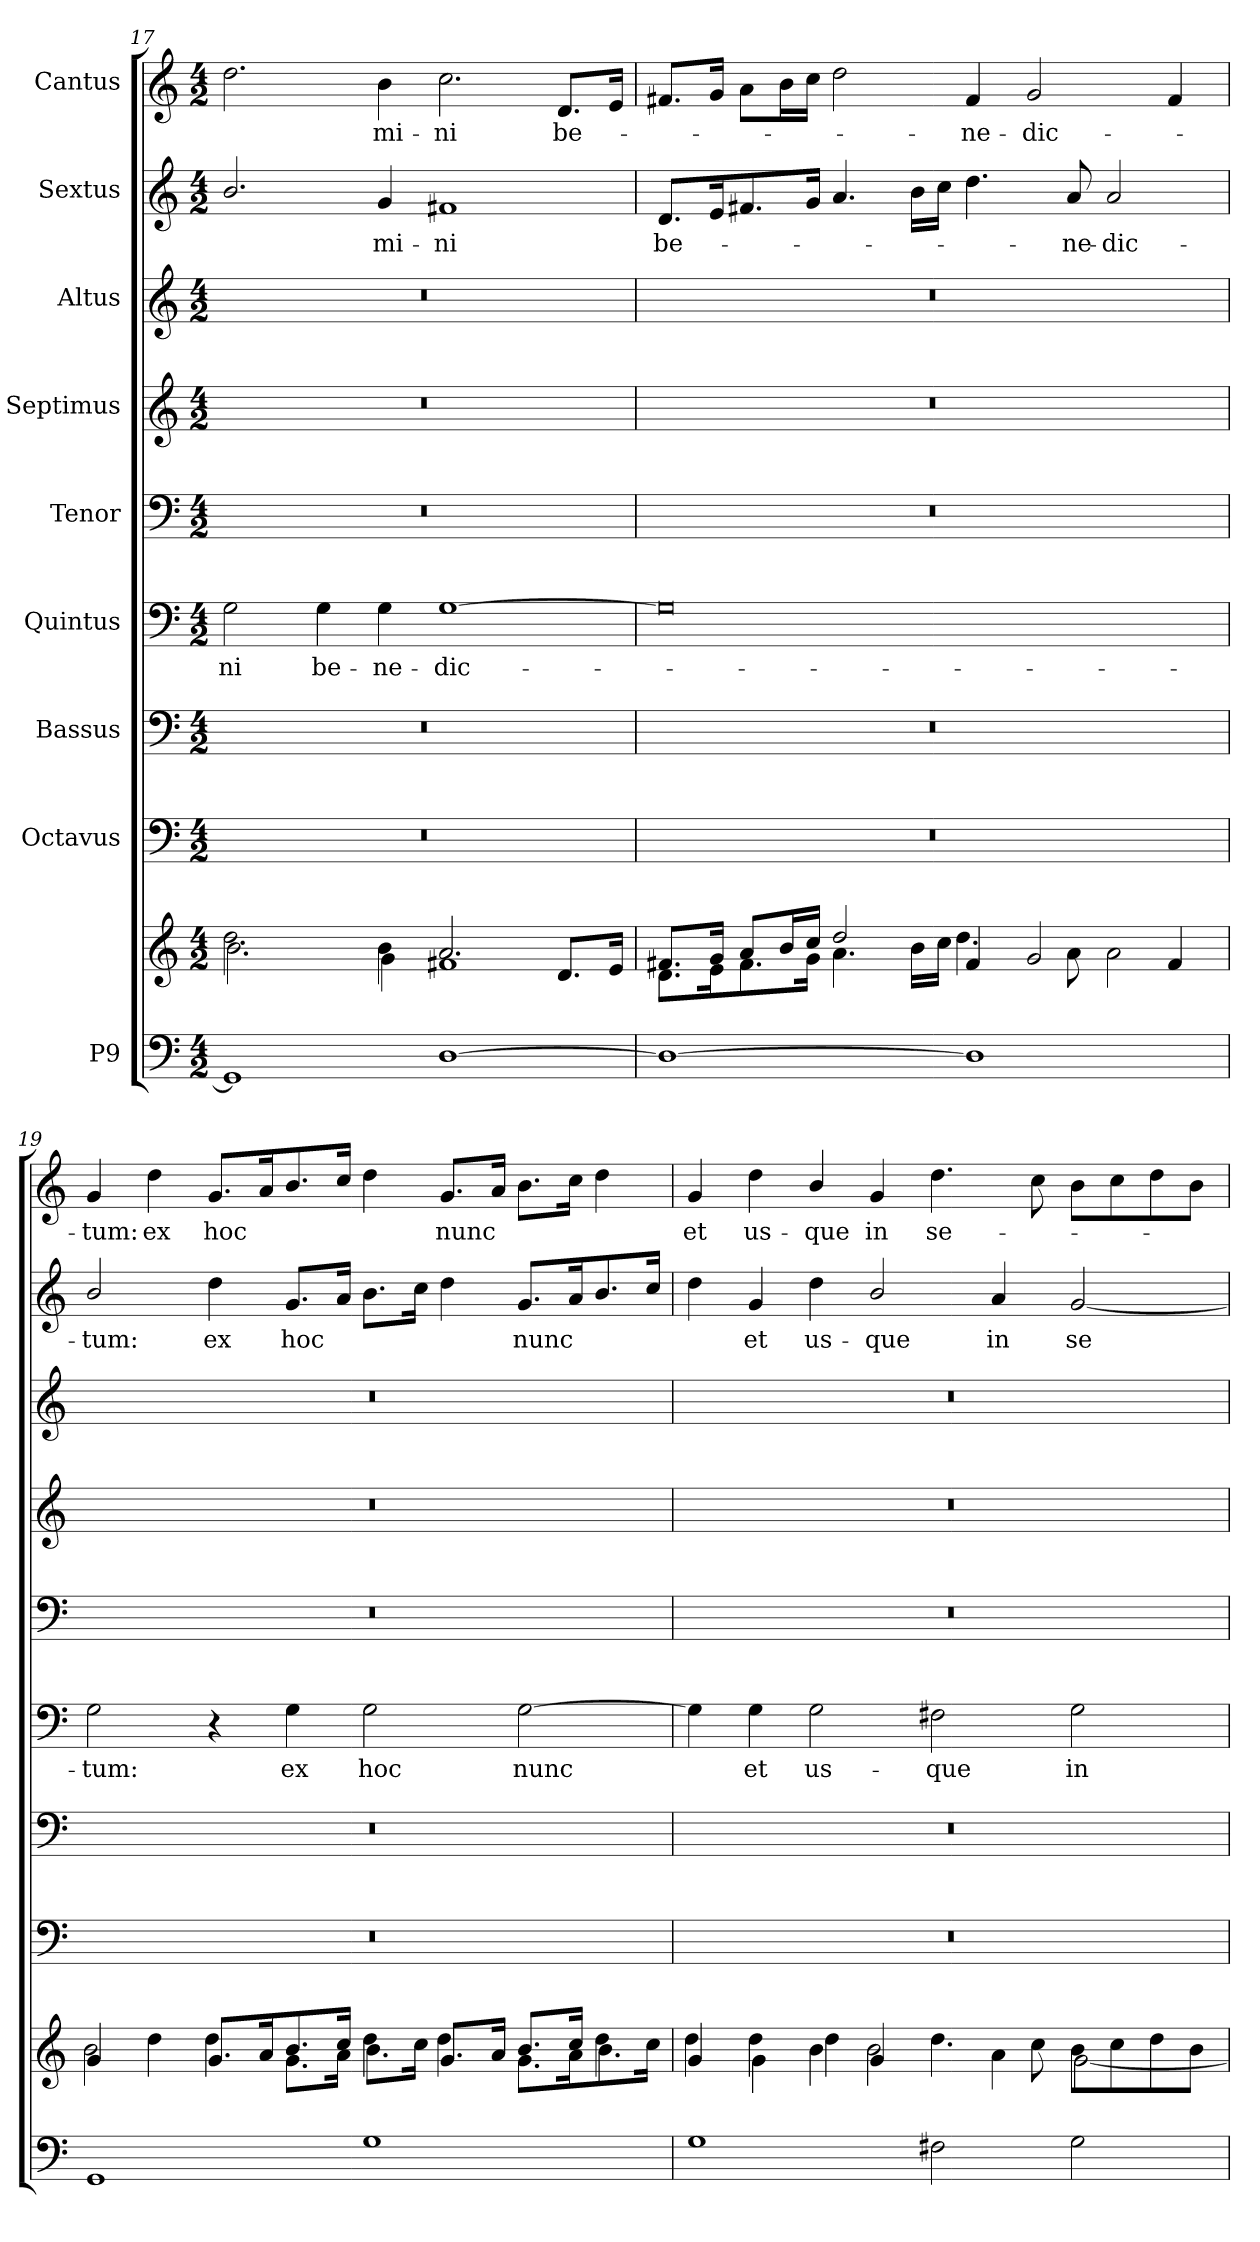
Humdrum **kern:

**kern	**kern	**kern	**kern	**kern	**text	**kern	**kern	**kern	**kern	**text	**kern	**text
*part9	*part9	*part8	*part7	*part6	*part6	*part5	*part4	*part3	*part2	*part2	*part1	*part1
*staff10	*staff9	*staff8	*staff7	*staff6	*staff6	*staff5	*staff4	*staff3	*staff2	*staff2	*staff1	*staff1
*I"P9	*	*I"Octavus	*I"Bassus	*I"Quintus	*	*I"Tenor	*I"Septimus	*I"Altus	*I"Sextus	*	*I"Cantus	*
!!LO:PB:g=z
*clefF4	*clefG2	*clefF4	*clefF4	*clefF4	*	*clefF4	*clefG2	*clefG2	*clefG2	*	*clefG2	*
*k[]	*k[]	*k[]	*k[]	*k[]	*	*k[]	*k[]	*k[]	*k[]	*	*k[]	*
*M4/2	*M4/2	*M4/2	*M4/2	*M4/2	*	*M4/2	*M4/2	*M4/2	*M4/2	*	*M4/2	*
=17	=17	=17	=17	=17	=17	=17	=17	=17	=17	=17	=17	=17
*	*^	*	*	*	*	*	*	*	*	*	*	*
!	!	!	!	!	!	!LO:LY:b	!	!	!	!	!	!	!
1GG]	2.dd\	2.b\	0r	0r	2G\	-ni	0r	0r	0r	2.b/	.	2.dd\	.
!	!	!	!	!	!	!LO:LY:b	!	!	!	!	!	!	!
.	.	.	.	.	4G\	be-	.	.	.	.	.	.	.
!	!	!	!	!	!	!LO:LY:b	!	!	!	!	!LO:LY:b	!	!LO:LY:b
.	4b\	4g\	.	.	4G\	-ne-	.	.	.	4g/	-mi-	4b\	-mi-
!	!	!	!	!	!	!LO:LY:b	!	!	!	!	!LO:LY:b	!	!LO:LY:b
[1D	2.a/	1f#X	.	.	[1G	-dic-	.	.	.	1f#X	-ni	2.cc\	-ni
!	!	!	!	!	!	!	!	!	!	!	!	!	!LO:LY:b
.	8.d/L	.	.	.	.	.	.	.	.	.	.	8.d/L	be-
.	16e/Jk	.	.	.	.	.	.	.	.	.	.	16e/Jk	.
=18	=18	=18	=18	=18	=18	=18	=18	=18	=18	=18	=18	=18	=18
!	!	!	!	!	!	!	!	!	!	!	!LO:LY:b	!	!
1D_	8.f#X/L	8.d\L	0r	0r	0G]	.	0r	0r	0r	8.d/L	be-	8.f#X/L	.
.	16g/Jk	16e\K	.	.	.	.	.	.	.	16e/K	.	16g/Jk	.
.	8a/L	8.f#i\	.	.	.	.	.	.	.	8.f#X/	.	8a\L	.
.	16b/L	.	.	.	.	.	.	.	.	.	.	16b\L	.
.	16cc/JJ	16g\Jk	.	.	.	.	.	.	.	16g/Jk	.	16cc\JJ	.
.	2dd/	4.a\	.	.	.	.	.	.	.	4.a/	.	2dd\	.
.	.	16b\LL	.	.	.	.	.	.	.	16b\LL	.	.	.
.	.	16cc\JJ	.	.	.	.	.	.	.	16cc\JJ	.	.	.
!	!	!	!	!	!	!	!	!	!	!	!	!	!LO:LY:b
1D]	4f#/	4.dd\	.	.	.	.	.	.	.	4.dd\	.	4f#/	-ne-
!	!	!	!	!	!	!	!	!	!	!	!	!	!LO:LY:b
.	2g/	.	.	.	.	.	.	.	.	.	.	2g/	-dic-
!	!	!	!	!	!	!	!	!	!	!	!LO:LY:b	!	!
.	.	8a\	.	.	.	.	.	.	.	8a/	-ne-	.	.
!	!	!	!	!	!	!	!	!	!	!	!LO:LY:b	!	!
.	.	2a\	.	.	.	.	.	.	.	2a/	-dic-	.	.
.	4f#/	.	.	.	.	.	.	.	.	.	.	4f#/	.
=19	=19	=19	=19	=19	=19	=19	=19	=19	=19	=19	=19	=19	=19
!	!	!	!	!	!	!LO:LY:b	!	!	!	!	!LO:LY:b	!	!LO:LY:b
1GG	4g/	2b\	0r	0r	2G\	-tum:	0r	0r	0r	2b/	-tum:	4g/	-tum:
!	!	!	!	!	!	!	!	!	!	!	!	!	!LO:LY:b
.	4dd\	.	.	.	.	.	.	.	.	.	.	4dd\	ex
!	!	!	!	!	!	!	!	!	!	!	!LO:LY:b	!	!LO:LY:b
.	8.g/L	4dd\	.	.	4r	.	.	.	.	4dd\	ex	8.g/L	hoc
.	16a/K	.	.	.	.	.	.	.	.	.	.	16a/K	.
!	!	!	!	!	!	!LO:LY:b	!	!	!	!	!LO:LY:b	!	!
.	8.b/	8.g\L	.	.	4G\	ex	.	.	.	8.g/L	hoc	8.b/	.
.	16cc/Jk	16a\Jk	.	.	.	.	.	.	.	16a/Jk	.	16cc/Jk	.
!	!	!	!	!	!	!LO:LY:b	!	!	!	!	!	!	!
1G	4dd\	8.b\L	.	.	2G\	hoc	.	.	.	8.b\L	.	4dd\	.
.	.	16cc\Jk	.	.	.	.	.	.	.	16cc\Jk	.	.	.
!	!	!	!	!	!	!	!	!	!	!	!	!	!LO:LY:b
.	8.g/L	4dd\	.	.	.	.	.	.	.	4dd\	.	8.g/L	nunc
.	16a/Jk	.	.	.	.	.	.	.	.	.	.	16a/Jk	.
!	!	!	!	!	!	!LO:LY:b	!	!	!	!	!LO:LY:b	!	!
.	8.b/L	8.g\L	.	.	[2G\	nunc	.	.	.	8.g/L	nunc	8.b\L	.
.	16cc/Jk	16a\K	.	.	.	.	.	.	.	16a/K	.	16cc\Jk	.
.	4dd\	8.b\	.	.	.	.	.	.	.	8.b/	.	4dd\	.
.	.	16cc\Jk	.	.	.	.	.	.	.	16cc/Jk	.	.	.
!!LO:PB:g=z
=20	=20	=20	=20	=20	=20	=20	=20	=20	=20	=20	=20	=20	=20
!	!	!	!	!	!	!	!	!	!	!	!	!	!LO:LY:b
1G	4g/	4dd\	0r	0r	4G\]	.	0r	0r	0r	4dd\	.	4g/	et
!	!	!	!	!	!	!LO:LY:b	!	!	!	!	!LO:LY:b	!	!LO:LY:b
.	4dd\	4g\	.	.	4G\	et	.	.	.	4g/	et	4dd\	us-
!	!	!	!	!	!	!LO:LY:b	!	!	!	!	!LO:LY:b	!	!LO:LY:b
.	4b\	4dd\	.	.	2G\	us-	.	.	.	4dd\	us-	4b/	-que
!	!	!	!	!	!	!	!	!	!	!	!LO:LY:b	!	!LO:LY:b
.	4g/	2b\	.	.	.	.	.	.	.	2b/	-que	4g/	in
!	!	!	!	!	!	!LO:LY:b	!	!	!	!	!	!	!LO:LY:b
2F#X\	4.dd\	.	.	.	2F#X\	-que	.	.	.	.	.	4.dd\	se-
!	!	!	!	!	!	!	!	!	!	!	!LO:LY:b	!	!
.	.	4a\	.	.	.	.	.	.	.	4a/	in	.	.
.	8cc\	.	.	.	.	.	.	.	.	.	.	8cc\	.
!	!	!	!	!	!	!LO:LY:b	!	!	!	!	!LO:LY:b	!	!
2G\	8b\L	[2g\	.	.	2G\	in	.	.	.	[2g/	se-	8b\L	.
.	8cc\	.	.	.	.	.	.	.	.	.	.	8cc\	.
.	8dd\	.	.	.	.	.	.	.	.	.	.	8dd\	.
.	8b\J	.	.	.	.	.	.	.	.	.	.	8b\J	.
*	*v	*v	*	*	*	*	*	*	*	*	*	*	*
=	=	=	=	=	=	=	=	=	=	=	=	=
*-	*-	*-	*-	*-	*-	*-	*-	*-	*-	*-	*-	*-
